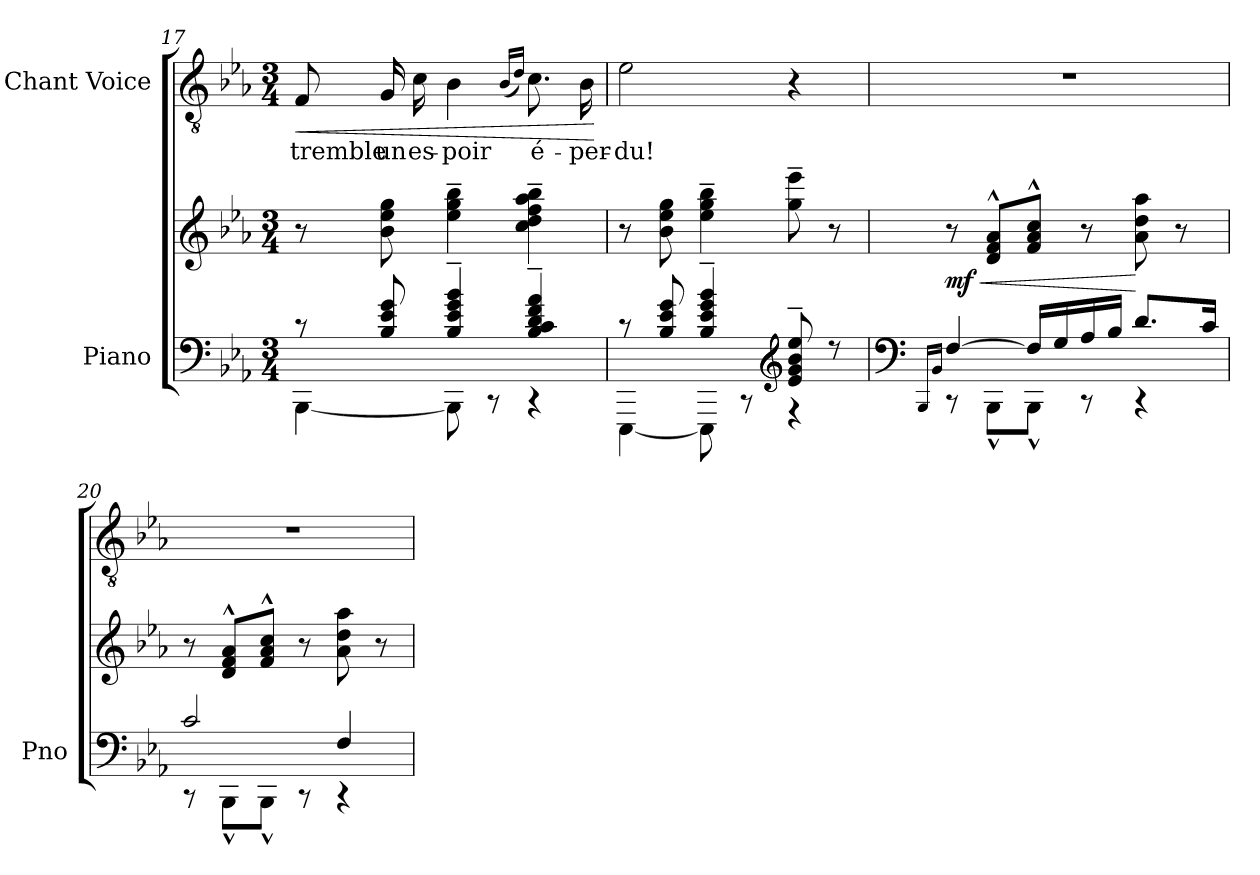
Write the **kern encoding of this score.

**kern	**kern	**dynam	**kern	**text	**dynam
*part2	*part2	*part2	*part1	*part1	*part1
*staff3	*staff2	*staff2/3	*staff1	*staff1	*staff1
*I"Piano	*	*	*I"Chant Voice	*	*
*I'Pno	*	*	*	*	*
*clefF4	*clefG2	*	*clefGv2	*	*
*k[b-e-a-]	*k[b-e-a-]	*	*k[b-e-a-]	*	*
*M3/4	*M3/4	*	*M3/4	*	*
=17	=17	=17	=17	=17	=17
*^	*	*	*	*	*
!	!	!	!	!	!	!LO:HP:b
8r	[4BBB-\	8r	.	8F/	tremble	<
8B-/ 8e-/ 8g/	.	8b-\ 8ee-\ 8gg\	.	16G/	un	.
.	.	.	.	16c\	es-	.
4B-/~ 4e-/~ 4g/~ 4b-/~	8BBB-\]	4ee-\~ 4gg\~ 4bb-\~	.	4B-\	-poir	.
.	8r	.	.	.	.	.
.	.	.	.	(16qB-/LL	.	.
.	.	.	.	16qd/JJ)	.	.
4B-/~ 4c/~ 4d/~ 4f/~ 4a-/~	4r	4cc\~ 4dd\~ 4ff\~ 4aa-\~ 4bb-\~	.	8.c\	é-	.
.	.	.	.	16B-\	-per-	.
*v	*v	*	*	*	*	*
.	.	.	.	.	[
=18	=18	=18	=18	=18	=18
*^	*	*	*	*	*
8r	[4EEE-\	8r	.	2e-\	-du!	.
8B-/ 8e-/ 8g/	.	8b-\ 8ee-\ 8gg\	.	.	.	.
4B-/~ 4e-/~ 4g/~ 4b-/~	8EEE-\]	4ee-\~ 4gg\~ 4bb-\~	.	.	.	.
.	8r	.	.	.	.	.
*clefG2	*	*	*	*	*	*
8e-/~ 8g/~ 8b-/~ 8ee-/~	4r	8gg\~ 8eee-\~	.	4r	.	.
8r	.	8r	.	.	.	.
=19	=19	=19	=19	=19	=19	=19
*clefF4	*	*	*	*	*	*
16qBBB-/LL	.	.	.	.	.	.
16qBB-/JJ	.	.	.	.	.	.
!	!	!	!LO:HP:b	!	!	!
!	!	!	!LO:DY:n=1:b	!	!	!
[4F/	8r	8r	< mf	2.r	.	.
.	8BBB-^^\L	8d/^^ 8f/^^ 8a-/^^L	.	.	.	.
16F/LL]	8BBB-^^\J	8f/^^ 8a-/^^ 8cc/^^J	.	.	.	.
16G/	.	.	.	.	.	.
16A-/	8r	8r	.	.	.	.
16B-/JJ	.	.	.	.	.	.
8.d/L	4r	8a-\ 8dd\ 8aa-\	[	.	.	.
.	.	8r	.	.	.	.
16c/Jk	.	.	.	.	.	.
=20	=20	=20	=20	=20	=20	=20
2c/	8r	8r	.	2.r	.	.
.	8BBB-^^\L	8d/^^ 8f/^^ 8a-/^^L	.	.	.	.
.	8BBB-^^\J	8f/^^ 8a-/^^ 8cc/^^J	.	.	.	.
.	8r	8r	.	.	.	.
4F/	4r	8a-\ 8dd\ 8aa-\	.	.	.	.
.	.	8r	.	.	.	.
*v	*v	*	*	*	*	*
=	=	=	=	=	=
*-	*-	*-	*-	*-	*-
